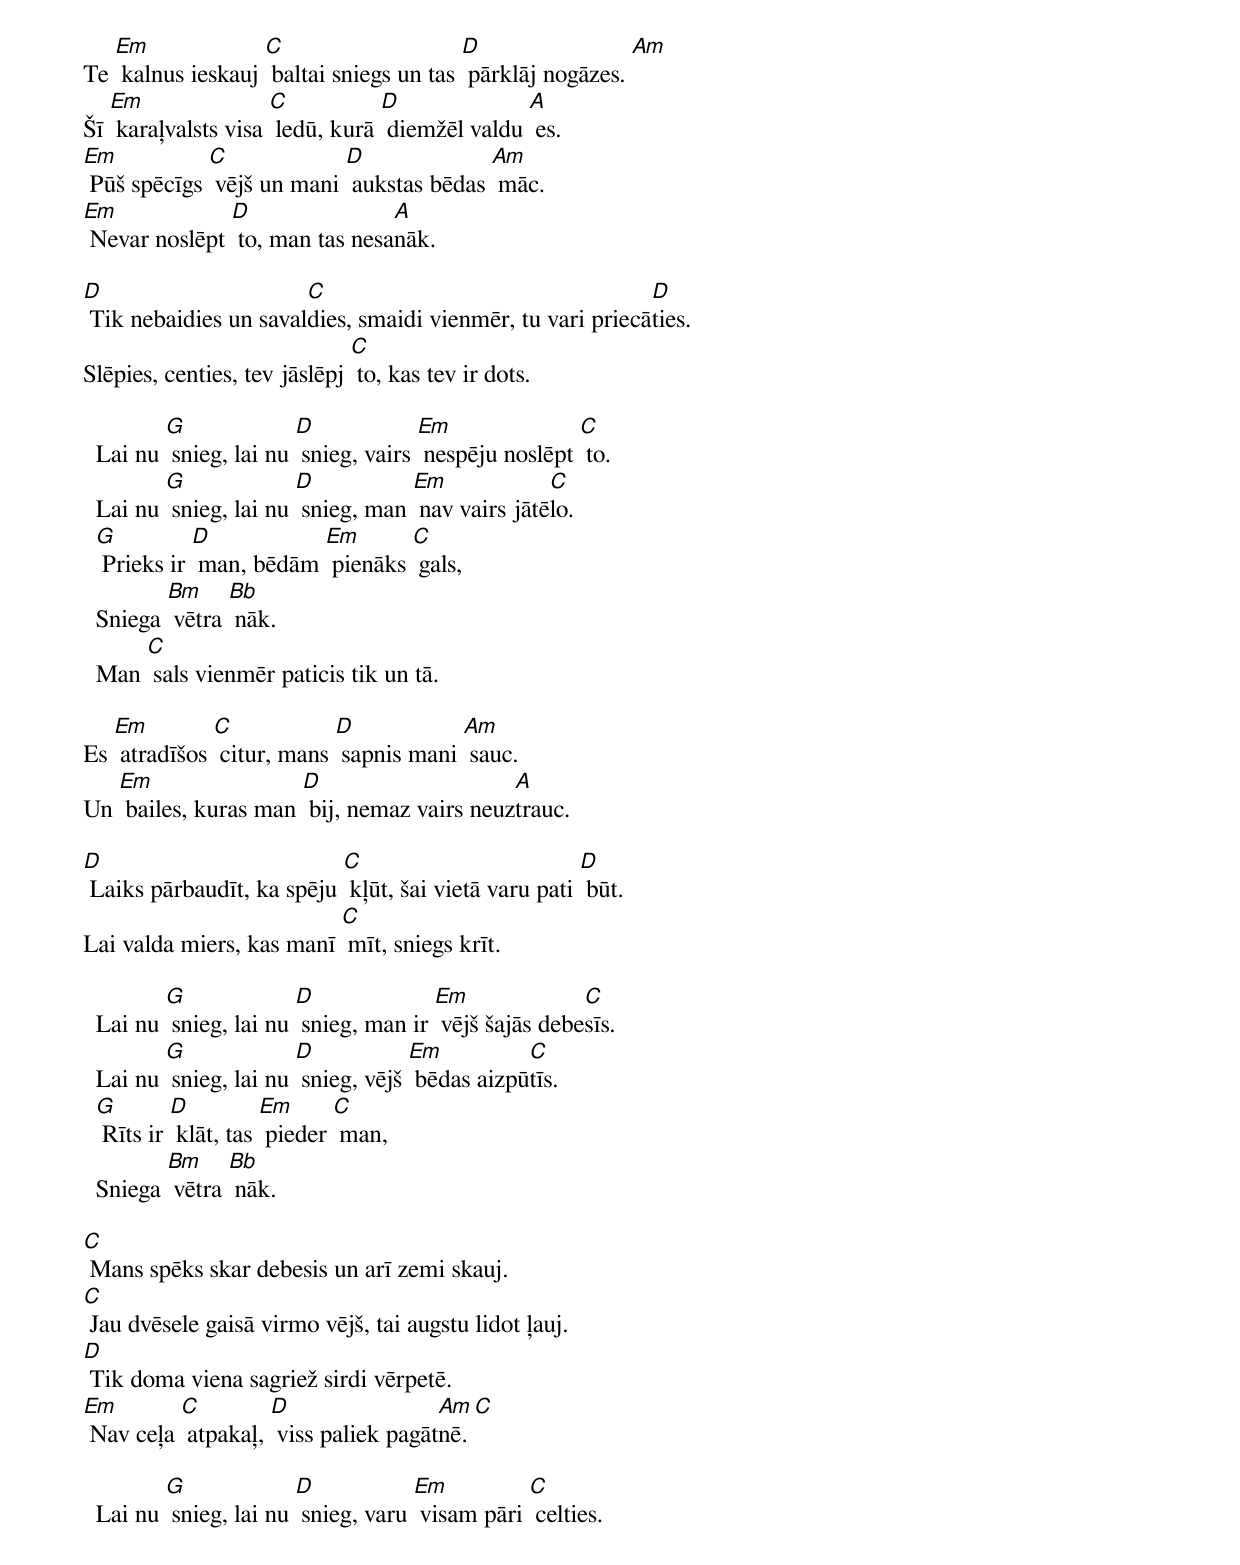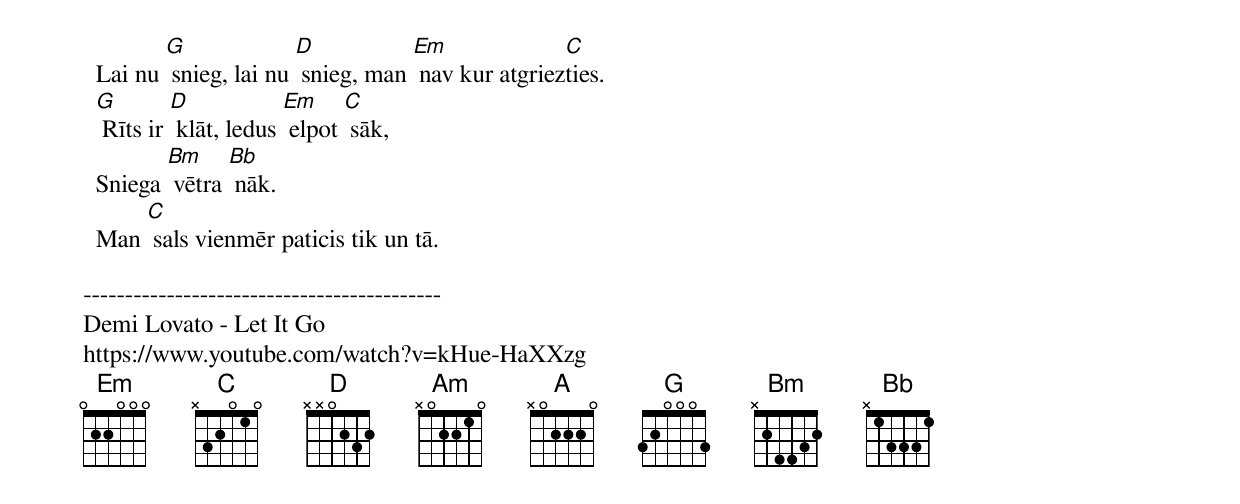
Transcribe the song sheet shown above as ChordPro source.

Te [Em] kalnus ieskauj [C] baltai sniegs un tas [D] pārklāj nogāzes. [Am]
Šī [Em] karaļvalsts visa [C] ledū, kurā [D] diemžēl valdu [A] es.
[Em] Pūš spēcīgs [C] vējš un mani [D] aukstas bēdas [Am] māc.
[Em] Nevar noslēpt [D] to, man tas nesa[A]nāk.

[D] Tik nebaidies un saval[C]dies, smaidi vienmēr, tu vari priecā[D]ties.
Slēpies, centies, tev jāslēpj [C] to, kas tev ir dots.

  Lai nu [G] snieg, lai nu [D] snieg, vairs [Em] nespēju noslēpt [C] to.
  Lai nu [G] snieg, lai nu [D] snieg, man [Em] nav vairs jātē[C]lo.
  [G] Prieks ir [D] man, bēdām [Em] pienāks [C] gals,
  Sniega [Bm] vētra [Bb] nāk.
  Man [C] sals vienmēr paticis tik un tā.

Es [Em] atradīšos [C] citur, mans [D] sapnis mani [Am] sauc.
Un [Em] bailes, kuras man [D] bij, nemaz vairs neuz[A]trauc.

[D] Laiks pārbaudīt, ka spēju [C] kļūt, šai vietā varu pati [D] būt.
Lai valda miers, kas manī [C] mīt, sniegs krīt.

  Lai nu [G] snieg, lai nu [D] snieg, man ir [Em] vējš šajās debe[C]sīs.
  Lai nu [G] snieg, lai nu [D] snieg, vējš [Em] bēdas aizpū[C]tīs.
  [G] Rīts ir [D] klāt, tas [Em] pieder [C] man,
  Sniega [Bm] vētra [Bb] nāk.

[C] Mans spēks skar debesis un arī zemi skauj.
[C] Jau dvēsele gaisā virmo vējš, tai augstu lidot ļauj.
[D] Tik doma viena sagriež sirdi vērpetē.
[Em] Nav ceļa [C] atpakaļ, [D] viss paliek pagāt[Am]nē. [C]

  Lai nu [G] snieg, lai nu [D] snieg, varu [Em] visam pāri [C] celties.
  Lai nu [G] snieg, lai nu [D] snieg, man [Em] nav kur atgriez[C]ties.
  [G] Rīts ir [D] klāt, ledus [Em] elpot [C] sāk,
  Sniega [Bm] vētra [Bb] nāk.
  Man [C] sals vienmēr paticis tik un tā.

-------------------------------------------
Demi Lovato - Let It Go
https://www.youtube.com/watch?v=kHue-HaXXzg
